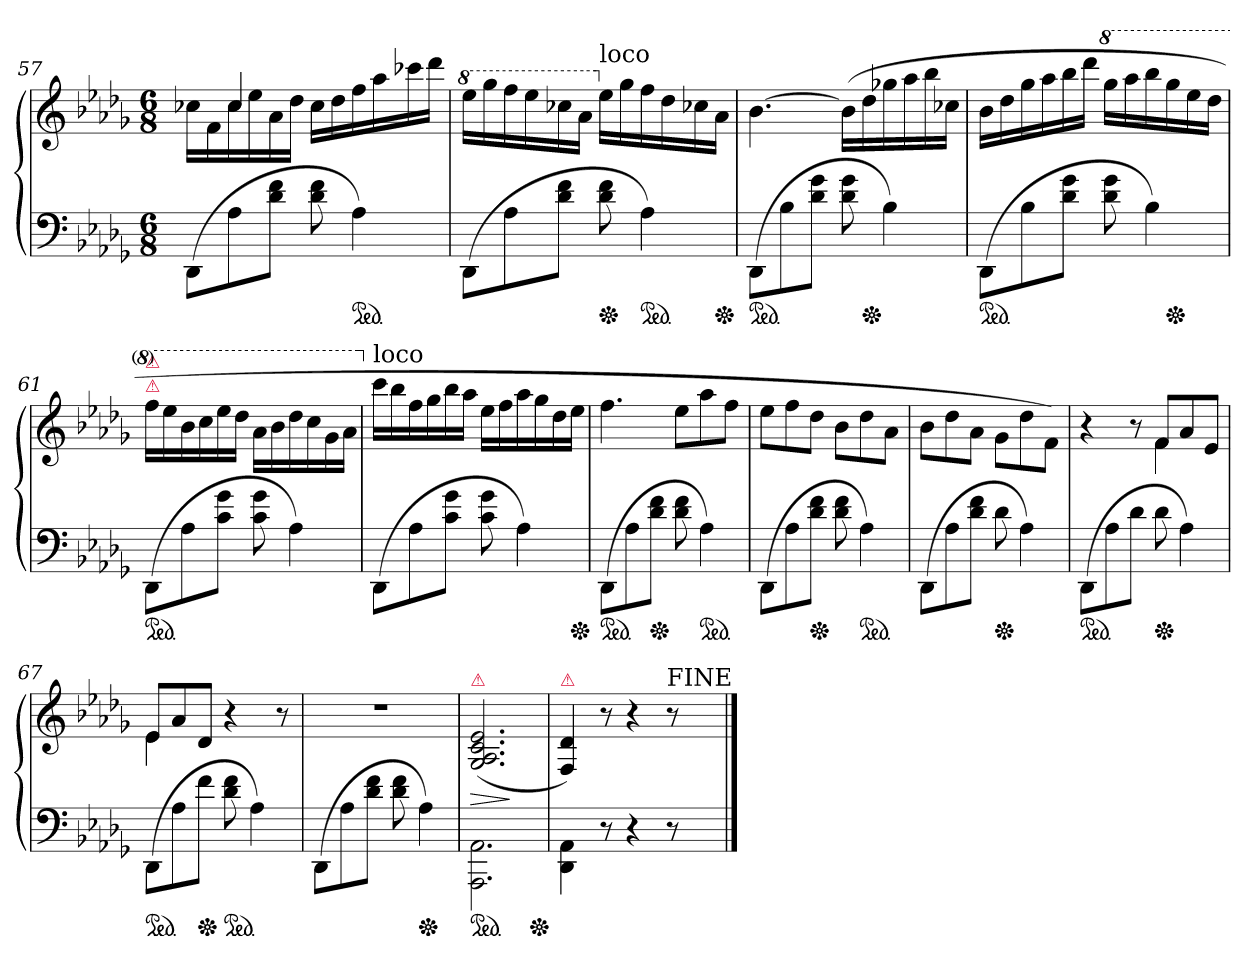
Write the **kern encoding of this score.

**kern	**kern	**dynam
*part1	*part1	*part1
*staff2	*staff1	*staff1/2
*clefF4	*clefG2	*
*k[b-e-a-d-g-]	*k[b-e-a-d-g-]	*
*D-:	*D-:	*
*M6/8	*M6/8	*
=57	=57	=57
*	*^	*
(8DD-L	8ryy	16cc-XLL	.
.	.	16f	.
8A-	4cc-	16cc-	.
.	.	16ee-	.
8d- 8fJ	.	16a-	.
.	.	16dd-JJ	.
8d- 8f	4.ryy	16cc-LL	.
.	.	16dd-	.
*ped	*	*	*
4A-)	.	16ff	.
.	.	16aa-	.
.	.	16ccc-X	.
.	.	16ddd-JJ	.
*	*v	*v	*
=58	=58	=58
*	*8va	*
(8DD-L	16eee-LL	.
.	16ggg-	.
8A-	16fff	.
.	16eee-	.
8d- 8fJ	16ccc-X	.
.	16aa-JJ	.
*	*X8va	*
!	!LO:TX:a:t=loco	!
*Xped	*	*
8d- 8f	16ee-LL	.
.	16gg-	.
*ped	*	*
4A-)	16ff	.
.	16dd-	.
.	16cc-X	.
*Xped	*	*
.	16a-JJ	.
=59	=59	=59
*ped	*	*
(8DD-L	[4.b-	.
8B-	.	.
8d- 8g-J	.	.
8d- 8g-	(>16b-LL]	.
*Xped	*	*
.	16dd-	.
4B-)	16gg-X	.
.	16aa-	.
.	16bb-	.
.	16cc-XJJ	.
=60	=60	=60
*ped	*	*
(8DD-L	16b-LL	.
.	16dd-	.
8B-	16gg-	.
.	16aa-	.
8d- 8g-J	16bb-	.
.	16ddd-JJ	.
*	*8va	*
8d- 8g-	16ggg-LL	.
.	16aaa-	.
4B-)	16bbb-	.
*Xped	*	*
.	16ggg-	.
.	16eee-	.
.	16ddd-JJ	.
=61	=61	=61
!	!LO:TX:a:color=crimson:t=⚠	!
!	!LO:TX:a:color=crimson:t=⚠	!
*ped	*	*
(8DD-L	16fffLL	.
.	16eee-	.
8A-	16bb-	.
.	16ccc	.
8c 8g-J	16eee-	.
.	16ddd-JJ	.
8c 8g-	16aa-\LL	.
.	16bb-\	.
4A-)	16ddd-\	.
.	16ccc\	.
.	16gg-\	.
.	16aa-\JJ	.
=62	=62	=62
*	*X8va	*
!	!LO:TX:a:t=loco	!
(8DD-L	16cccLL	.
.	16bb-	.
8A-	16ff	.
.	16gg-	.
8c 8g-J	16bb-	.
.	16aa-JJ	.
8c 8g-	16ee-LL	.
.	16ff	.
4A-)	16aa-	.
.	16gg-	.
.	16dd-	.
*Xped	*	*
.	16ee-JJ	.
=63	=63	=63
*ped	*	*
(8DD-L	4.ff	.
8A-	.	.
*Xped	*	*
8d- 8fJ	.	.
8d- 8f	8ee-L	.
*ped	*	*
4A-)	8aa-	.
.	8ffJ	.
=64	=64	=64
(8DD-L	8ee-L	.
8A-	8ff	.
*Xped	*	*
8d- 8fJ	8dd-J	.
8d- 8f	8b-L	.
*ped	*	*
4A-)	8dd-	.
.	8a-J	.
=65	=65	=65
(8DD-L	8b-L	.
8A-	8dd-	.
8d- 8fJ	8a-J	.
*Xped	*	*
8d-	8g-\L	.
4A-)	8dd-\	.
.	8f\J)	.
=66	=66	=66
*	*^	*
*ped	*	*	*
(8DD-L	4r	4.ryy	.
8A-	.	.	.
8d-J	8r	.	.
*Xped	*	*	*
8d-	8fL	4f	.
4A-)	8a-	.	.
.	8e-J	8ryy	.
=67	=67	=67	=67
*ped	*	*	*
(8DD-L	8e-L	4e-	.
8A-	8a-	.	.
*Xped	*	*	*
8fJ	8d-J	8ryy	.
*ped	*	*	*
8d- 8f	4r	4.ryy	.
4A-)	.	.	.
.	8r	.	.
*	*v	*v	*
=68	=68	=68
(8DD-L	2.r	.
8A-	.	.
8d-\ 8f\J	.	.
8d-\ 8f\	.	.
*Xped	*	*
4A-)	.	.
=69	=69	=69
!	!LO:TX:a:color=crimson:t=⚠	!
!LO:TX:a:color=crimson:t=⚠	!	!
*ped	*	*
2.AAA-\ 2.AA-\	(>2.G- 2.A- 2.c 2.e-	>
.	.	]
*Xped	*	*
=70	=70	=70
!	!LO:TX:a:color=crimson:t=⚠	!
4DD-\ 4AA-\	4F 4d-)	.
8r	8r	.
4r	4r	.
!	!LO:TX:a:t=FINE	!
8r	8r	.
==	==	==
*-	*-	*-
